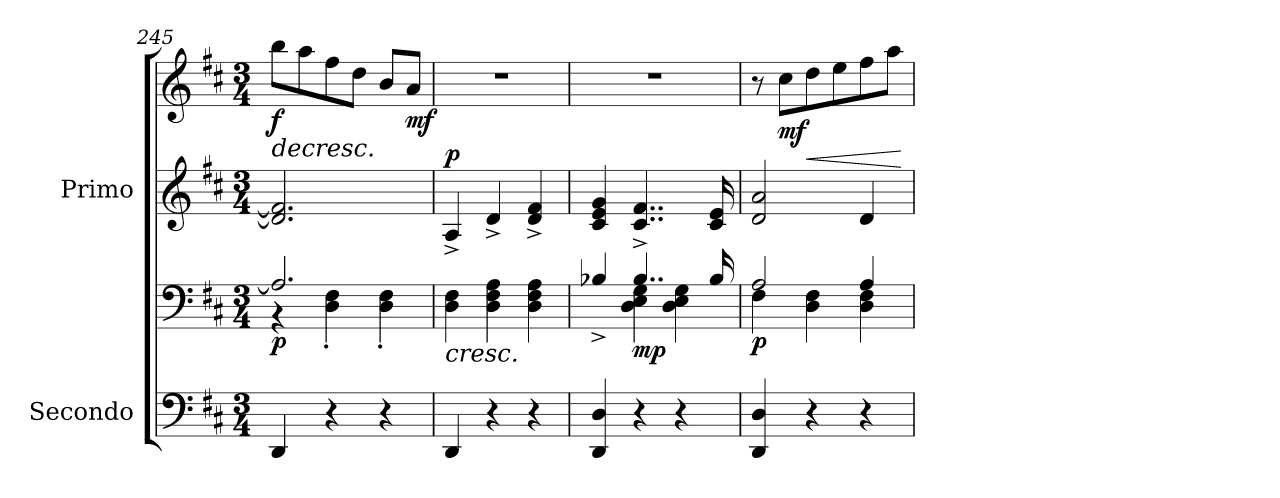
**kern	**kern	**dynam	**kern	**kern	**dynam
*part2	*part2	*part2	*part1	*part1	*part1
*staff4	*staff3	*staff3/4	*staff2	*staff1	*staff1/2
*I"Secondo	*	*	*I"Primo	*	*
*I'Sec.	*	*	*I'Pri.	*	*
!!LO:LB:g=z
*clefF4	*clefF4	*	*clefG2	*clefG2	*
*k[f#c#]	*k[f#c#]	*	*k[f#c#]	*k[f#c#]	*
*M3/4	*M3/4	*	*M3/4	*M3/4	*
=245	=245	=245	=245	=245	=245
*	*^	*	*	*	*
!	!	!	!LO:DY:b	!	!	!LO:HP:b
!	!	!	!	!	!	!LO:DY:n=1:b
4DD/	2.A/]	4r	p	2.d/] 2.f#/]	8bb\L	> f
.	.	.	.	.	8aa\	.
4r	.	4D\' 4F#\'	.	.	8ff#\	.
.	.	.	.	.	8dd\J	.
4r	.	4D\' 4F#\'	.	.	8b/L	.
!	!	!	!	!	!	!LO:DY:n=2:b
.	.	.	.	.	8a/J	mf
*	*v	*v	*	*	*	*
.	.	.	.	.	]
=246	=246	=246	=246	=246	=246
!	!	!LO:HP:b	!	!	!LO:DY:a=2
4DD/	4D\ 4F#\	<	4A^/	2.r	p
4r	4D\ 4F#\ 4A\	.	4d^/	.	.
4r	4D\ 4F#\ 4A\	.	4d/^ 4f#/^	.	.
=247	=247	=247	=247	=247	=247
*	*^	*	*	*	*
4DD/ 4D/	4B-X^/	4ryy	.	4c#/ 4e/ 4g/	2.r	.
!	!	!	!LO:DY:b	!	!	!
4r	4..B-^/	4D\ 4E\ 4G\	mp	4..c#/ 4..f#/	.	.
4r	.	4D\ 4E\ 4G\	.	.	.	.
.	16B-/	.	.	16c#/ 16e/	.	.
*	*v	*v	*	*	*	*
.	.	[	.	.	.
=248	=248	=248	=248	=248	=248
*	*^	*	*	*	*
!	!	!	!LO:DY:b	!	!	!
4DD/ 4D/	2A/	4F#\	p	2d/ 2a/	8r	.
!	!	!	!	!	!	!LO:DY:b
.	.	.	.	.	8cc#\L	mf
!	!	!	!	!	!	!LO:HP:b
4r	.	4D\ 4F#\	.	.	8dd\	<
.	.	.	.	.	8ee\	.
4r	4A/	4D\ 4F#\	.	4d/	8ff#\	.
.	.	.	.	.	8aa\J	.
*	*v	*v	*	*	*	*
.	.	.	.	.	[
=	=	=	=	=	=
*-	*-	*-	*-	*-	*-
